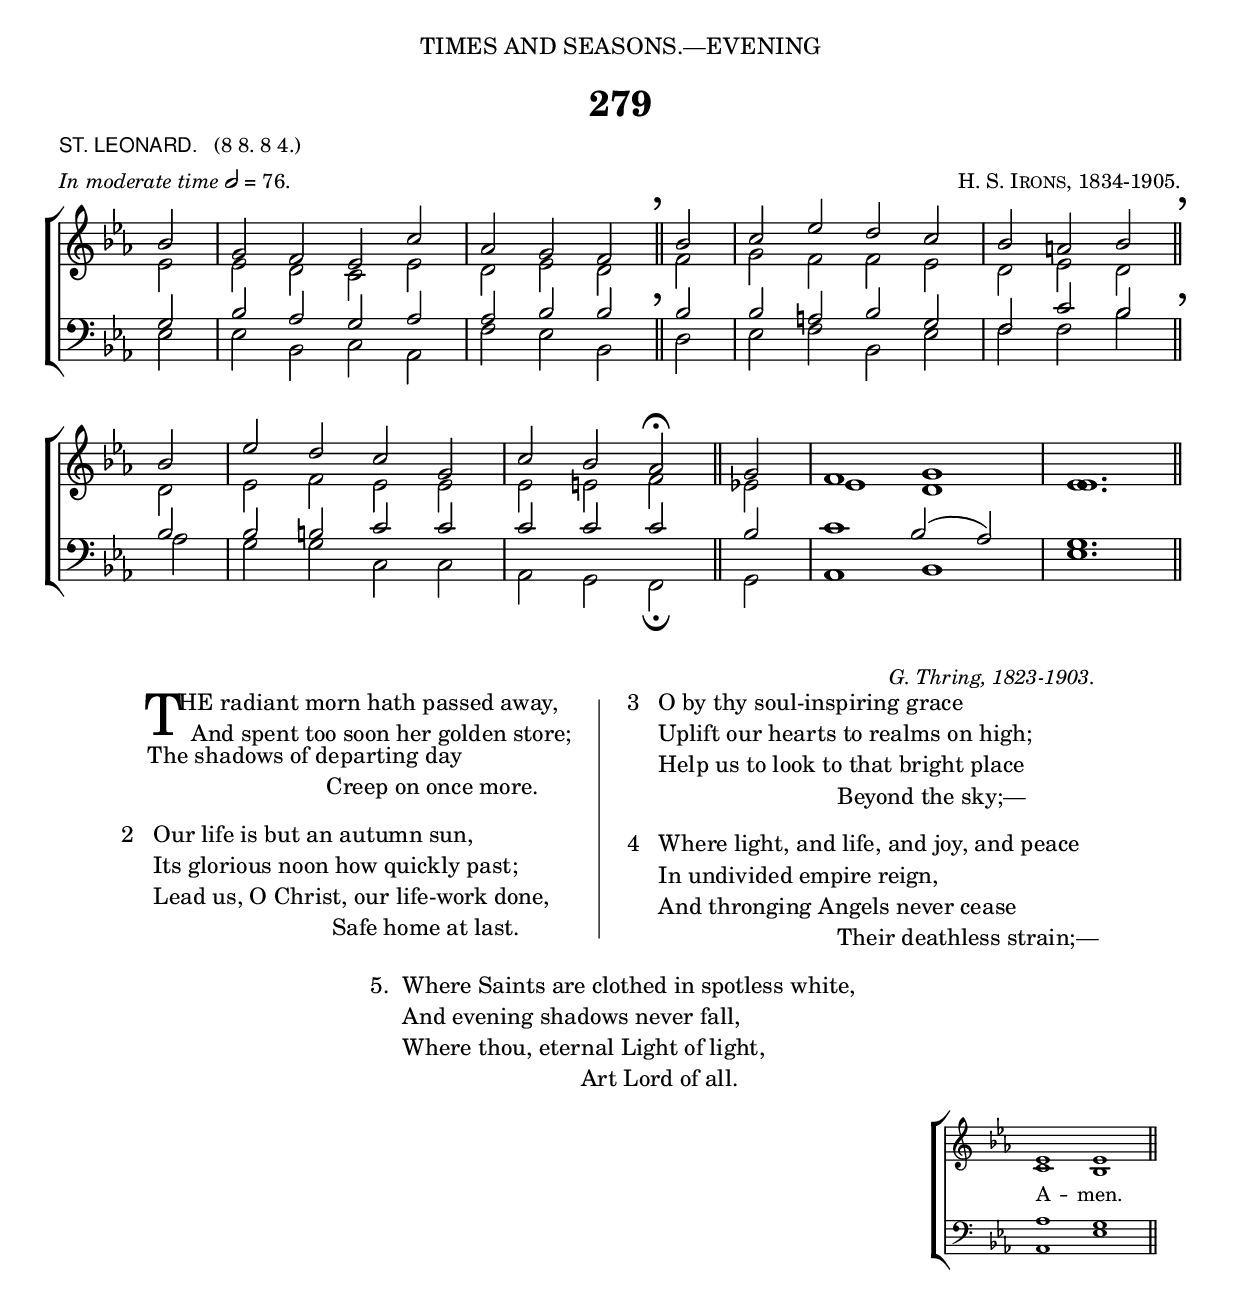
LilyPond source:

%%%% 428.png
%%%% Hymn 279. St. Leonard.  The radiant morn hath passed away. 
%%%% Rev 1.

\version "2.10"

\header {
  dedication = \markup {  \center-align { "TIMES AND SEASONS.—EVENING"
	\hspace #0.1 }}	
	
	title = "279"   
  
  poet = \markup { \small {  \line { \sans { "ST. LEONARD."} \hspace #1 \roman {"(8 8. 8 4.)"}} }}
  
  meter = \markup { \small { \italic {In moderate time} \general-align #Y #DOWN \note #"2" #0.5 = 76. }}
  
  arranger = \markup { \small { \smallCaps "H. S. Irons," "1834-1905." }}
  
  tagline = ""
}

%%%%%%%%%%%%%%%%%%%%%%%%%%% Macros

%%% Merge. Macro to pull note slightly leftwards.  Used to produce those partially merged wholenotes 

merge = { \once \override NoteColumn #'force-hshift = #-0.01 }

%%generates the breathmarks
breathmark = { 
	\override Score.RehearsalMark #'break-visibility = #begin-of-line-invisible
	\override Score.RehearsalMark #'Y-offset = #'4.0
	\override Score.RehearsalMark #'X-offset = #'-0.5
	\mark \markup { \fontsize #4 "," }
	}

%% Used to pull an upstem note left. Used when a slurred note pair straddles a longer note below and when notecolumn force-hshift does not work 
topstraddle = { \once \override Score.SeparationItem #'padding = #2
              \once \override NoteHead #'X-offset = #-1.0 
              \once \override Stem #'X-offset = #0.3 }	      
	

%%%%%%%%%%%%%%%%%%%%%%%%%%% End of macro definitions

%%% SATB voices

global = {
  \time 4/2
  \key ees \major
  \set Staff.midiInstrument = "church organ"
}

soprano = \relative c' { 
  \partial 2 bes'2 | g2 f2 ees2 c'2 | aes2 g2 f2 \breathmark \bar "||" bes2 | c2 ees2 d2 c2 | bes2 a2 bes2 \breathmark \bar "||" \break
  bes2 | ees2 d2 c2 g2 | c2 bes2 aes2^\fermata \bar "||" g2 | f1 g1 | ees1. \bar "||" 
}
   
alto = \relative c' {  
  ees2 | ees2 d2 c2 ees2 | d2 ees2 d2 \bar "||" f2 | g2 f2 f2 ees2 | d2 ees2 d2 \bar "||" 
  d2 | ees2 f2 ees2 ees2 | ees2 e2 f2 \bar "||" ees!2 | ees1 d1 | \merge ees1. \bar "||" 
}

tenor = \relative c {\clef bass 
  g'2 | bes2 aes2 g2 aes2 | aes2 bes2 bes2 \bar "||" bes2 | bes2 a2 bes2 g2 | f2 c'2 bes2 \bar "||" 
  bes2 | bes2 b2 c2 c2 | c2 c2 c2 \bar "||" bes2 | c1 \topstraddle bes2 ( aes2 -) | g1. \bar "||" 
}

bass = \relative c {\clef bass 
  ees2 | ees2 bes2 c2 aes2 | f'2 ees2 bes2 \bar "||" d2 | ees2 f2 bes,2 ees2 | f2 f2 bes2 \bar "||" 
  aes2 | g2 g2 c,2 c2 | aes2 g2 f2_\fermata \bar "||" g2 | aes1 bes1 | ees1. \bar "||" 
}

#(ly:set-option 'point-and-click #f)

\paper {
  #(set-paper-size "a4")
%  annotate-spacing = ##t
  print-page-number = ##f
  ragged-last-bottom = ##t
  ragged-bottom = ##t
}

\book{

%%% Score block	

\score{
\new ChoirStaff	
<<
	\context Staff = upper << 
	\context Voice = sopranos { \voiceOne \global \soprano }
	\context Voice = altos    { \voiceTwo \global \alto }
	                      >>
	\context Staff = lower <<
	\context Voice = tenors { \voiceOne \global \tenor }
	\context Voice = basses { \voiceTwo \global \bass }
			        >>
>>
\layout {
		indent=0
		\context { \Score \remove "Bar_number_engraver" }
		\context { \Staff \remove "Time_signature_engraver" }
		\context { \Score \remove "Mark_engraver"  }
                \context { \Staff \consists "Mark_engraver"  }
	} %% close layout

\midi { \context { \Score tempoWholesPerMinute = #(ly:make-moment 76 2) }}      
  	
	
} %%% Score bracket

%%% Lyric titles and attributions

\markup {  \small {  \hspace #80 \italic "G. Thring, 1823-1903." }} 

%%% Main lyric block
%%% To fit on one page, lyrics are in 3 columns: column 1 (verses ), column 2 (a dividing line), column 3 (verses); centred last verse

\markup { \hspace #6  %%add space as necc. to center the entire block of lyrics
          \column { %%% super column for entire block of lyrics
	    \line { %% a master line of 3 columns, two for lyrics and one column of a separator line
		\column { %% column 1
	                 \column { %%verse 1 is a column of 2 lines  
	                  \line { \hspace #2.2 \column { \lower #2.4 \fontsize #8 "T" }   %%Drop Cap goes here
				  \hspace #-1.0    %% adjust this if other letters are too far from Drop Cap
				  \column  { \raise #0.0 "HE radiant morn hath passed away,"
			                                 "  And spent too soon her golden store;" } }     
	                  \line {  \hspace #2.5  %%adjust hspace until this line left edge is flush with Drop Cap
				   \lower  #1.56  %%adjust this until the line spacing looks right
				   \column {   
					   "The shadows of departing day"
					   "                            Creep on once more."
					   "             " %%% adds vertical spacing between verse
			  		}} 
			         } %%% finish verse 1
           		\line { "2  "
			   \column {	     
				   "Our life is but an autumn sun,"
				   "Its glorious noon how quickly past;"
				   "Lead us, O Christ, our life-work done,"
				   "                            Safe home at last."
				   "             " %%% adds vertical spacing between verse
			}}
		}  %% finish Page column 1
		
	\hspace #2 %%adds horizontal space columns 1 and 2   
			   
	\column { \filled-box #'(0.0 . 0.1) #'( -22 . 1) #0 }   %%% Column 2. This is the line dviding the columns 1 and 3. 
			   	   
	\hspace #2 %%adds horizontal space between columns 2 and 3	
	
	\column { %%start page column 3		
			\line {"3  "
			   \column {	     
				   "O by thy soul-inspiring grace"
				   "Uplift our hearts to realms on high;"
				   "Help us to look to that bright place"
				   "                            Beyond the sky;—"
				   "             " %%% adds vertical spacing between verse
			}}
			\line {"4  "
			    \column {	     
				    "Where light, and life, and joy, and peace"
				    "In undivided empire reign,"
				    "And thronging Angels never cease"
				    "                            Their deathless strain;—"
				    "             " %%% adds vertical spacing between verse
			}}
	    } %%% end column 3
     } %%% end master-line
     %%% centred last verse
			\line { \hspace #24 "5. "
			     \column {	     
				     "Where Saints are clothed in spotless white,"
				     "And evening shadows never fall,"
				     "Where thou, eternal Light of light,"
				     "                            Art Lord of all."
			}}
   } %%% super column bracket
} %%% lyrics markup bracket



%%% Amen score block
\score{
  \new ChoirStaff
   <<
        \context Staff = upper \with { fontSize = #-3  \override StaffSymbol #'staff-space = #(magstep -2) }  
	                      << 
	\context Voice = "sopranos" { \relative c' { \clef treble \global \voiceOne  \cadenzaOn ees1 ees1   \bar "||" }}
	\context Voice = "altos"    { \relative c' {  \clef treble \global \voiceTwo c1 bes1 \bar "||" }}
	                      >>
			      
	\context Lyrics \lyricsto "altos" { \override LyricText #'font-size = #-1 A -- men. }
	
	\context Staff = lower \with { fontSize = #-3  \override StaffSymbol #'staff-space = #(magstep -2) }  
	                       <<
	\context Voice = "tenors" { \relative c { \clef bass \global \voiceThree aes'1 g1   \bar "||" }}
	\context Voice = "basses" { \relative c { \clef bass \global \voiceFour  aes1 ees'1  \bar "||" }}
			        >> 
  >>			      
\header { breakbefore = ##f piece = " " opus = " " }
\layout { 
	\context { \Score timing = ##f }
	ragged-right = ##t
	indent = 15\cm
	\context { \Staff \remove Time_signature_engraver }

       }

\midi { \context { \Score tempoWholesPerMinute = #(ly:make-moment 76 2) }}  %%Amen midi       
       
}  


} %%% book bracket

